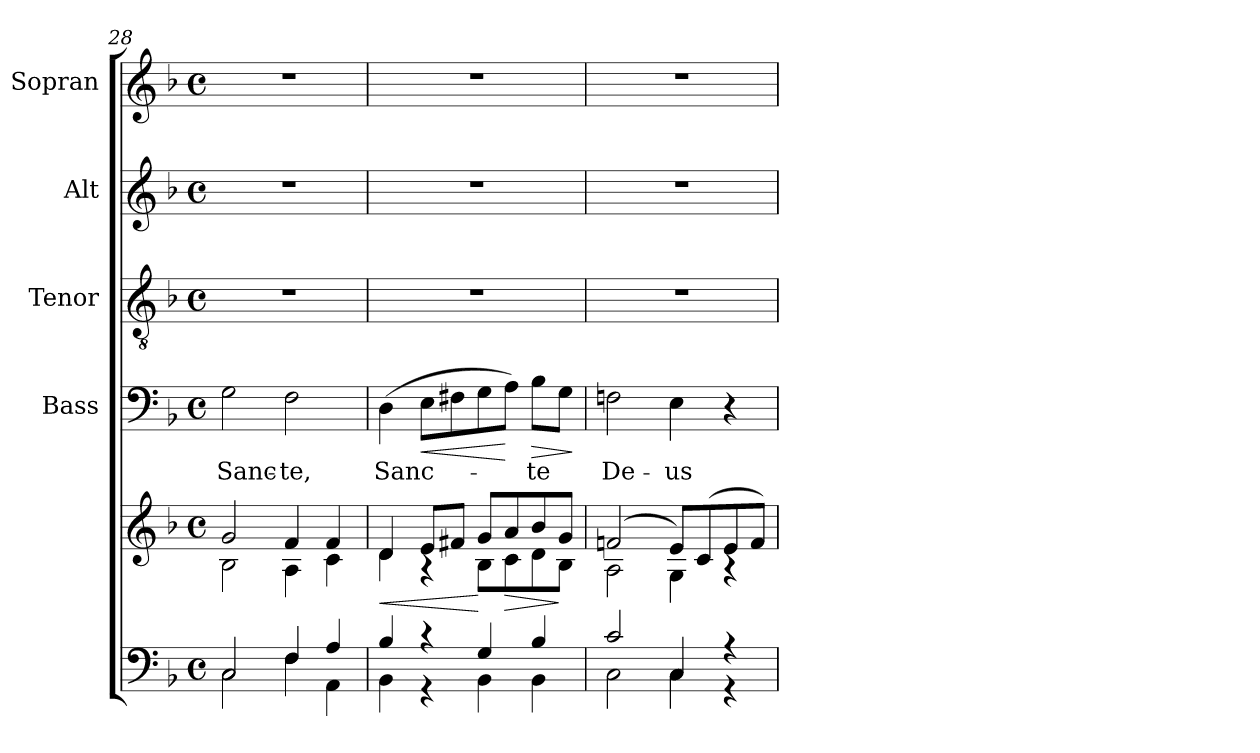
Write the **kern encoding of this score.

**kern	**kern	**dynam	**kern	**text	**dynam	**kern	**kern	**kern
*part5	*part5	*part5	*part4	*part4	*part4	*part3	*part2	*part1
*staff6	*staff5	*staff5/6	*staff4	*staff4	*staff4	*staff3	*staff2	*staff1
*	*	*	*I"Bass	*	*	*I"Tenor	*I"Alt	*I"Sopran
*	*	*	*I'B.	*	*	*I'T.	*I'A.	*I'S.
*clefF4	*clefG2	*	*clefF4	*	*	*clefGv2	*clefG2	*clefG2
*k[b-]	*k[b-]	*	*k[b-]	*	*	*k[b-]	*k[b-]	*k[b-]
*F:	*F:	*	*F:	*	*	*F:	*F:	*F:
*M4/4	*M4/4	*	*M4/4	*	*	*M4/4	*M4/4	*M4/4
*met(c)	*met(c)	*	*met(c)	*	*	*met(c)	*met(c)	*met(c)
=28	=28	=28	=28	=28	=28	=28	=28	=28
*^	*^	*	*	*	*	*	*	*
!	!	!	!	!	!	!LO:LY:b	!	!	!	!
2C/	2C\	2g/	2B-\	.	2G\	Sanc-	.	1r	1r	1r
!	!	!	!	!	!	!LO:LY:b	!	!	!	!
4F/	4F\	4f/	4A\	.	2F\	-te,	.	.	.	.
4A/	4AA\	4f/	4c\	.	.	.	.	.	.	.
!!LO:LB:g=z
=29	=29	=29	=29	=29	=29	=29	=29	=29	=29	=29
!	!	!	!	!LO:HP:b	!	!LO:LY:b	!	!	!	!
4B-/	4BB-\	4d/	4d\	<	(>4D\	Sanc-	.	1r	1r	1r
!	!	!	!	!	!	!	!LO:HP:b	!	!	!
4r	4r	8e/L	4rG	.	8E\L	.	<	.	.	.
.	.	8f#X/J	.	.	8F#X\	.	.	.	.	.
4G/	4BB-\	8g/L	8B-\L	[	8G\	.	.	.	.	.
!	!	!	!	!LO:HP:b	!	!	!	!	!	!
.	.	8a/	8c\	>	8A\J)	.	[	.	.	.
!	!	!	!	!	!	!LO:LY:b	!LO:HP:b	!	!	!
4B-/	4BB-\	8b-/	8d\	.	8B-\L	-te	>	.	.	.
.	.	8g/J	8B-\J	]	8G\J	.	.	.	.	.
*v	*v	*	*	*	*	*	*	*	*	*
*	*v	*v	*	*	*	*	*	*	*
.	.	.	.	.	]	.	.	.
=30	=30	=30	=30	=30	=30	=30	=30	=30
*^	*^	*	*	*	*	*	*	*
!	!	!	!	!	!	!LO:LY:b	!	!	!	!
2c/	2C\	(2fn/	2A\	.	2Fn\	De-	.	1r	1r	1r
!	!	!	!	!	!	!LO:LY:b	!	!	!	!
4C/	4C\	8e/L)	4G\	.	4E\	-us	.	.	.	.
.	.	(>8c/	.	.	.	.	.	.	.	.
4r	4r	8e/	4rG	.	4r	.	.	.	.	.
.	.	8f/J)	.	.	.	.	.	.	.	.
*v	*v	*	*	*	*	*	*	*	*	*
*	*v	*v	*	*	*	*	*	*	*
=	=	=	=	=	=	=	=	=
*-	*-	*-	*-	*-	*-	*-	*-	*-
